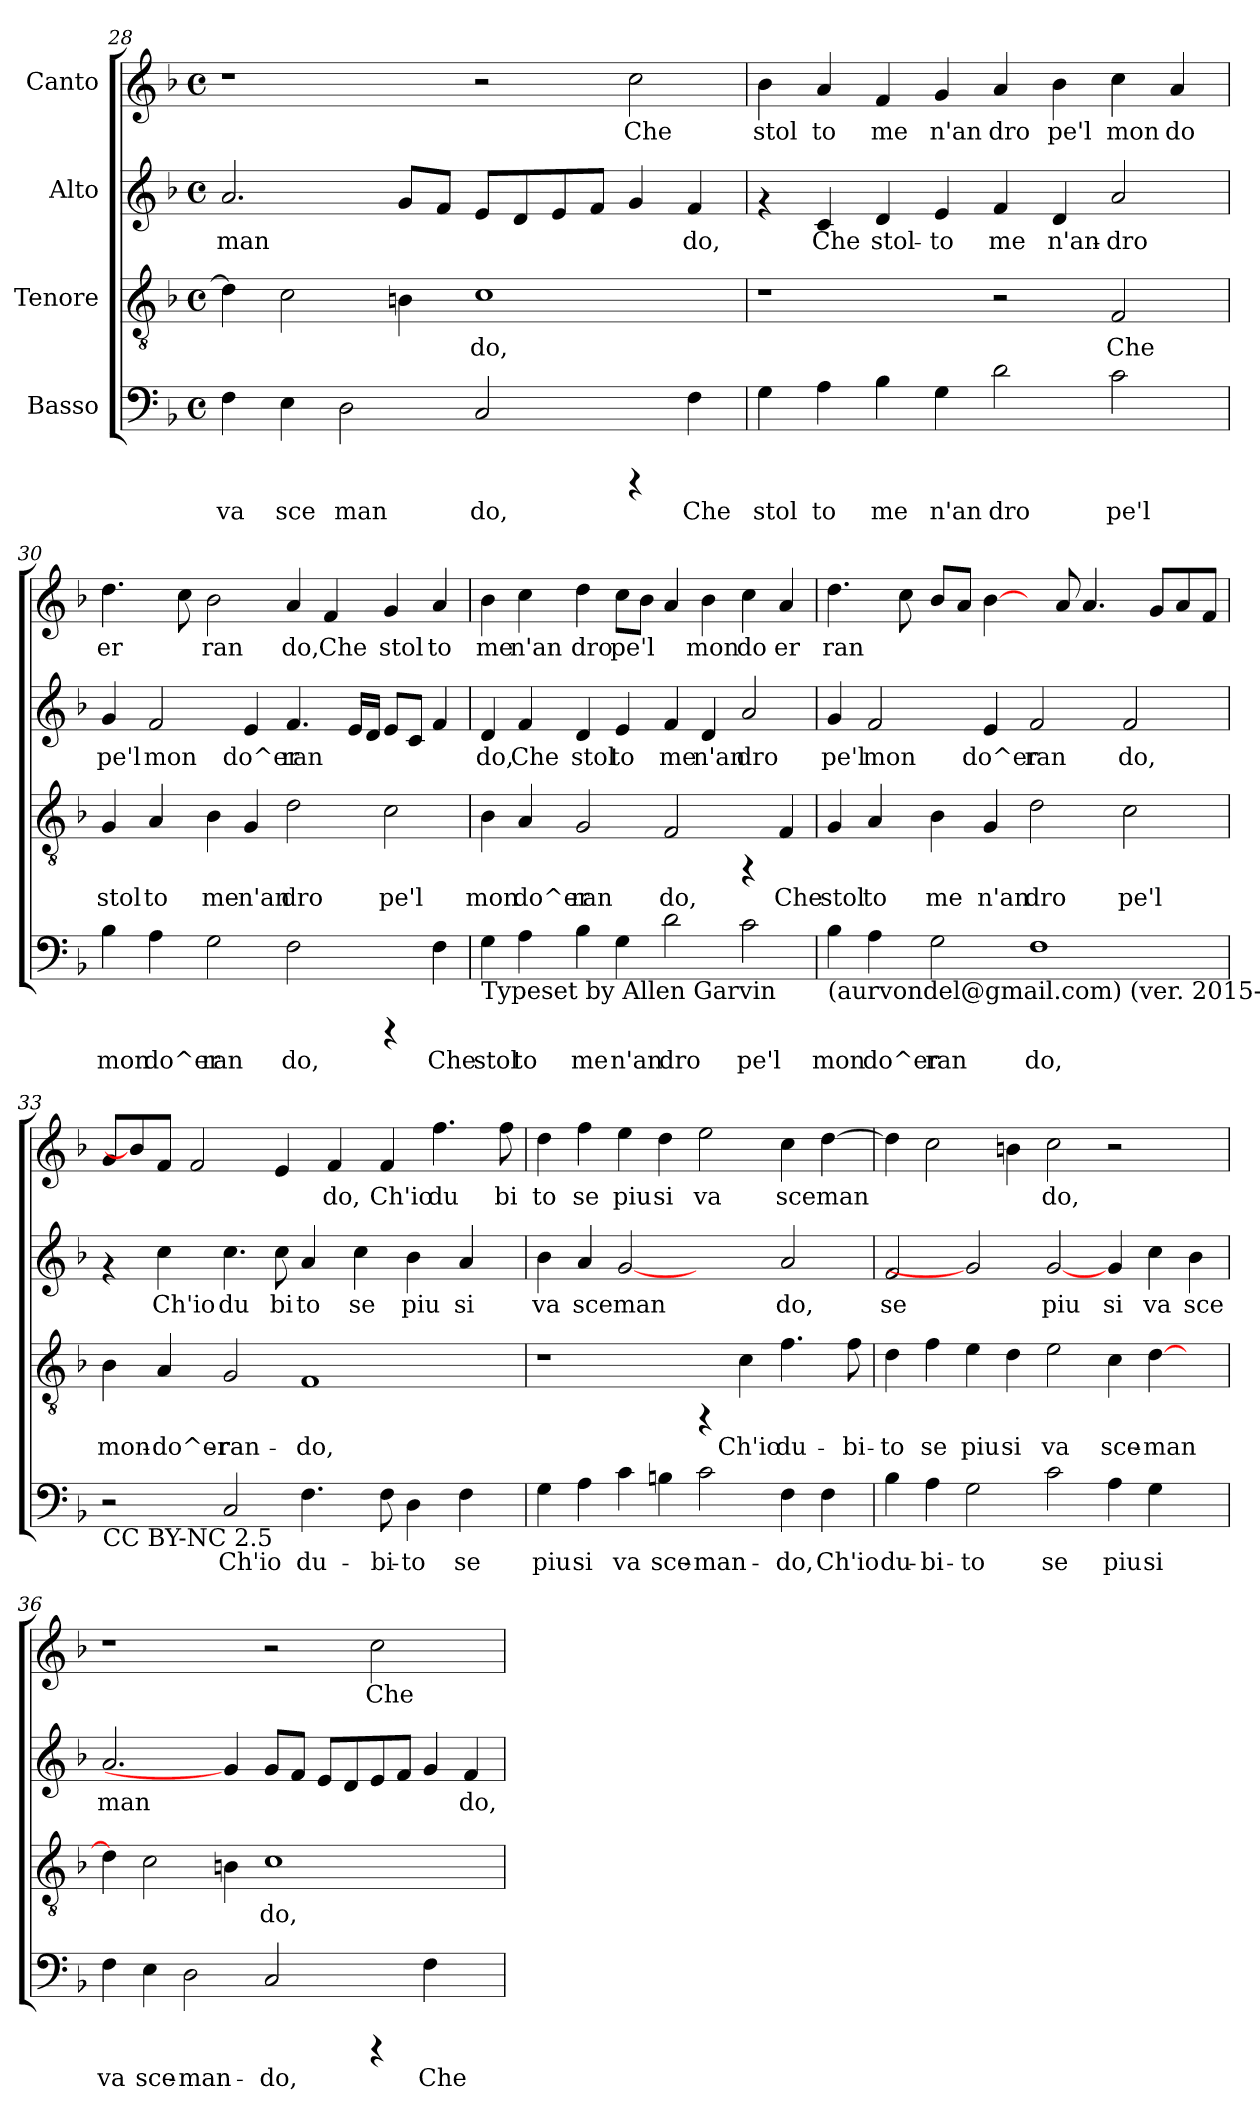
**kern	**text	**kern	**text	**kern	**text	**kern	**text
*part4	*part4	*part3	*part3	*part2	*part2	*part1	*part1
*staff4	*staff4	*staff3	*staff3	*staff2	*staff2	*staff1	*staff1
*I"Basso	*	*I"Tenore	*	*I"Alto	*	*I"Canto	*
*clefF4	*	*clefGv2	*	*clefG2	*	*clefG2	*
*k[b-]	*	*k[b-]	*	*k[b-]	*	*k[b-]	*
*F:	*	*F:	*	*F:	*	*F:	*
*M4/4	*	*M4/4	*	*M4/4	*	*M4/4	*
*met(c)	*	*met(c)	*	*met(c)	*	*met(c)	*
=28	=28	=28	=28	=28	=28	=28	=28
!	!LO:LY:b:cj	!	!LO:LY:b:cj	!	!LO:LY:b:cj	!	!
4F\	va	4d\]	.	2.a/	-man-	1r	.
!	!LO:LY:b:cj	!	!LO:LY:b:cj	!	!	!	!
4E\	sce	2c\	.	.	.	.	.
!	!LO:LY:b:cj	!	!	!	!	!	!
2D\	man	.	.	.	.	.	.
!	!	!	!LO:LY:b:cj	!	!LO:LY:b:cj	!	!
.	.	4B\	.	8g/L	--	.	.
!	!	!	!	!	!LO:LY:b:cj	!	!
.	.	.	.	8f/J	--	.	.
!	!LO:LY:b:cj	!	!LO:LY:b:cj	!	!LO:LY:b:cj	!	!
2C/	do,	1c	do,	8e/L	--	2r	.
!	!	!	!	!	!LO:LY:b:cj	!	!
.	.	.	.	8d/	--	.	.
!	!	!	!	!	!LO:LY:b:cj	!	!
.	.	.	.	8e/	--	.	.
!	!	!	!	!	!LO:LY:b:cj	!	!
.	.	.	.	8f/J	--	.	.
!	!	!	!	!	!LO:LY:b:cj	!	!LO:LY:b:cj
4rCCC	.	.	.	4g/	--	2cc\	Che
!	!LO:LY:b:cj	!	!	!	!LO:LY:b:cj	!	!
4F\	Che	.	.	4f/	-do,	.	.
=29	=29	=29	=29	=29	=29	=29	=29
!	!LO:LY:b:cj	!	!	!	!	!	!LO:LY:b:cj
4G\	stol	1r	.	4rf	.	4b-\	stol
!	!LO:LY:b:cj	!	!	!	!LO:LY:b:cj	!	!LO:LY:b:cj
4A\	to	.	.	4c/	Che	4a/	to
!	!LO:LY:b:cj	!	!	!	!LO:LY:b:cj	!	!LO:LY:b:cj
4B-\	me	.	.	4d/	stol-	4f/	me
!	!LO:LY:b:cj	!	!	!	!LO:LY:b:cj	!	!LO:LY:b:cj
4G\	n'an	.	.	4e/	-to	4g/	n'an
!	!LO:LY:b:cj	!	!	!	!LO:LY:b:cj	!	!LO:LY:b:cj
2d\	dro	2r	.	4f/	me	4a/	dro
!	!	!	!	!	!LO:LY:b:cj	!	!LO:LY:b:cj
.	.	.	.	4d/	n'an-	4b-\	pe'l
!	!LO:LY:b:cj	!	!LO:LY:b:cj	!	!LO:LY:b:cj	!	!LO:LY:b:cj
2c\	pe'l	2F/	Che	2a/	-dro	4cc\	mon
!	!	!	!	!	!	!	!LO:LY:b:cj
.	.	.	.	.	.	4a/	do
!!LO:PB:g=z
=30	=30	=30	=30	=30	=30	=30	=30
!	!LO:LY:b:cj	!	!LO:LY:b:cj	!	!LO:LY:b:cj	!	!LO:LY:b:cj
4B-\	mon	4G/	stol	4g/	pe'l	4.dd\	er
!	!LO:LY:b:cj	!	!LO:LY:b:cj	!	!LO:LY:b:cj	!	!
4A\	do^er	4A/	to	2f/	mon	.	.
!	!	!	!	!	!	!	!LO:LY:b:cj
.	.	.	.	.	.	8cc\	.
!	!LO:LY:b:cj	!	!LO:LY:b:cj	!	!	!	!LO:LY:b:cj
2G\	ran	4B-\	me	.	.	2b-\	ran
!	!	!	!LO:LY:b:cj	!	!LO:LY:b:cj	!	!
.	.	4G/	n'an	4e/	do^er	.	.
!	!LO:LY:b:cj	!	!LO:LY:b:cj	!	!LO:LY:b:cj	!	!LO:LY:b:cj
2F\	do,	2d\	dro	4.f/	ran	4a/	do,
!	!	!	!	!	!	!	!LO:LY:b:cj
.	.	.	.	.	.	4f/	Che
!	!	!	!	!	!LO:LY:b:cj	!	!
.	.	.	.	16e/L	.	.	.
!	!	!	!	!	!LO:LY:b:cj	!	!
.	.	.	.	16d/J	.	.	.
!	!	!	!LO:LY:b:cj	!	!LO:LY:b:cj	!	!LO:LY:b:cj
4rCCC	.	2c\	pe'l	8e/L	.	4g/	stol
!	!	!	!	!	!LO:LY:b:cj	!	!
.	.	.	.	8c/J	.	.	.
!	!LO:LY:b:cj	!	!	!	!LO:LY:b:cj	!	!LO:LY:b:cj
4F\	Che	.	.	4f/	.	4a/	to
=31	=31	=31	=31	=31	=31	=31	=31
!LO:TX:b:t=Typeset by Allen Garvin	!	!	!	!	!	!	!
!	!LO:LY:b:cj	!	!LO:LY:b:cj	!	!LO:LY:b:cj	!	!LO:LY:b:cj
4G\	stol	4B-\	mon	4d/	do,	4b-\	me
!	!LO:LY:b:cj	!	!LO:LY:b:cj	!	!LO:LY:b:cj	!	!LO:LY:b:cj
4A\	to	4A/	do^er	4f/	Che	4cc\	n'an
!	!LO:LY:b:cj	!	!LO:LY:b:cj	!	!LO:LY:b:cj	!	!LO:LY:b:cj
4B-\	me	2G/	ran	4d/	stol	4dd\	dro
!	!LO:LY:b:cj	!	!	!	!LO:LY:b:cj	!	!LO:LY:b:cj
4G\	n'an	.	.	4e/	to	8cc\L	pe'l
!	!	!	!	!	!	!	!LO:LY:b:cj
.	.	.	.	.	.	8b-\J	.
!	!LO:LY:b:cj	!	!LO:LY:b:cj	!	!LO:LY:b:cj	!	!LO:LY:b:cj
2d\	dro	2F/	do,	4f/	me	4a/	.
!	!	!	!	!	!LO:LY:b:cj	!	!LO:LY:b:cj
.	.	.	.	4d/	n'an	4b-\	mon
!	!LO:LY:b:cj	!	!	!	!LO:LY:b:cj	!	!LO:LY:b:cj
2c\	pe'l	4rFF	.	2a/	dro	4cc\	do
!	!	!	!LO:LY:b:cj	!	!	!	!LO:LY:b:cj
.	.	4F/	Che	.	.	4a/	er
=32	=32	=32	=32	=32	=32	=32	=32
!LO:TX:b:t=(aurvondel@gmail.com) (ver. 2015-01-09)	!	!	!	!	!	!	!
!	!LO:LY:b:cj	!	!LO:LY:b:cj	!	!LO:LY:b:cj	!	!LO:LY:b:cj
4B-\	mon	4G/	stol	4g/	pe'l	4.dd\	ran
!	!LO:LY:b:cj	!	!LO:LY:b:cj	!	!LO:LY:b:cj	!	!
4A\	do^er	4A/	to	2f/	mon	.	.
!	!	!	!	!	!	!	!LO:LY:b:cj
.	.	.	.	.	.	8cc\	.
!	!LO:LY:b:cj	!	!LO:LY:b:cj	!	!	!	!LO:LY:b:cj
2G\	ran	4B-\	me	.	.	8b-/L	.
!	!	!	!	!	!	!	!LO:LY:b:cj
.	.	.	.	.	.	8a/J	.
!	!	!	!LO:LY:b:cj	!	!LO:LY:b:cj	!	!LO:LY:b:cj
.	.	4G/	n'an	4e/	do^er	[4b-\	.
!	!LO:LY:b:cj	!	!LO:LY:b:cj	!	!LO:LY:b:cj	!	!
1F	do,	2d\	dro	2f/	ran	8ryy	.
!	!	!	!	!	!	!	!LO:LY:b:cj
.	.	.	.	.	.	8a/	.
!	!	!	!	!	!	!	!LO:LY:b:cj
.	.	.	.	.	.	4.a/	.
!	!	!	!LO:LY:b:cj	!	!LO:LY:b:cj	!	!
.	.	2c\	pe'l	2f/	do,	.	.
!	!	!	!	!	!	!	!LO:LY:b:cj
.	.	.	.	.	.	8g/L	.
!	!	!	!	!	!	!	!LO:LY:b:cj
.	.	.	.	.	.	8a/	.
!	!	!	!	!	!	!	!LO:LY:b:cj
.	.	.	.	.	.	8f/J	.
!!LO:PB:g=z
=33	=33	=33	=33	=33	=33	=33	=33
!LO:TX:b:t=CC BY-NC 2.5	!	!	!	!	!	!	!
!	!	!	!LO:LY:b:cj	!	!	!	!LO:LY:b:cj
2r	.	4B-\	mon-	4rf	.	8g/L	.
.	.	.	.	.	.	8b-\]	.
!	!	!	!LO:LY:b:cj	!	!LO:LY:b:cj	!	!LO:LY:b:cj
.	.	4A/	-do^er-	4cc\	Ch'io	8f/J	.
!	!	!	!	!	!	!	!LO:LY:b:cj
.	.	.	.	.	.	2f/	.
!	!LO:LY:b:cj	!	!LO:LY:b:cj	!	!LO:LY:b:cj	!	!
2C/	Ch'io	2G/	-ran-	4.cc\	du	.	.
!	!	!	!	!	!LO:LY:b:cj	!	!LO:LY:b:cj
.	.	.	.	8cc\	bi	4e/	.
!	!LO:LY:b:cj	!	!LO:LY:b:cj	!	!LO:LY:b:cj	!	!
4.F\	du-	1F	-do,	4a/	to	.	.
!	!	!	!	!	!	!	!LO:LY:b:cj
.	.	.	.	.	.	4f/	do,
!	!	!	!	!	!LO:LY:b:cj	!	!
.	.	.	.	4cc\	se	.	.
!	!LO:LY:b:cj	!	!	!	!	!	!LO:LY:b:cj
8F\	-bi-	.	.	.	.	4f/	Ch'io
!	!LO:LY:b:cj	!	!	!	!LO:LY:b:cj	!	!
4D\	-to	.	.	4b-\	piu	.	.
!	!	!	!	!	!	!	!LO:LY:b:cj
.	.	.	.	.	.	4.ff\	du
!	!LO:LY:b:cj	!	!	!	!LO:LY:b:cj	!	!
4F\	se	.	.	4a/	si	.	.
!	!	!	!	!	!	!	!LO:LY:b:cj
8ryy	.	8ryy	.	8ryy	.	8ff\	bi
=34	=34	=34	=34	=34	=34	=34	=34
!	!LO:LY:b:cj	!	!	!	!LO:LY:b:cj	!	!LO:LY:b:cj
4G\	piu	1r	.	4b-\	va	4dd\	to
!	!LO:LY:b:cj	!	!	!	!LO:LY:b:cj	!	!LO:LY:b:cj
4A\	si	.	.	4a/	sce	4ff\	se
!	!LO:LY:b:cj	!	!	!	!LO:LY:b:cj	!	!LO:LY:b:cj
4c\	va	.	.	[2g	man	4ee\	piu
!	!LO:LY:b:cj	!	!	!	!	!	!LO:LY:b:cj
4Bn\	sce-	.	.	.	.	4dd\	si
!	!LO:LY:b:cj	!	!	!	!	!	!LO:LY:b:cj
2c\	-man-	4rFF	.	2ryy	.	2ee\	va
!	!	!	!LO:LY:b:cj	!	!	!	!
.	.	4c\	Ch'io	.	.	.	.
!	!LO:LY:b:cj	!	!LO:LY:b:cj	!	!LO:LY:b:cj	!	!LO:LY:b:cj
4F\	-do,	4.f\	du-	2a/	do,	4cc\	sce
!	!LO:LY:b:cj	!	!	!	!	!	!LO:LY:b:cj
4F\	Ch'io	.	.	.	.	[>4dd\	man
!	!	!	!LO:LY:b:cj	!	!	!	!
.	.	8f\	-bi-	.	.	.	.
=35	=35	=35	=35	=35	=35	=35	=35
!	!LO:LY:b:cj	!	!LO:LY:b:cj	!	!LO:LY:b:cj	!	!LO:LY:b:cj
4B-\	du-	4d\	-to	2f/	se	4dd\]	.
!	!LO:LY:b:cj	!	!LO:LY:b:cj	!	!	!	!LO:LY:b:cj
4A\	-bi-	4f\	se	.	.	2cc\	.
!	!LO:LY:b:cj	!	!LO:LY:b:cj	!	!	!	!
2G\	-to	4e\	piu	2g]	.	.	.
!	!	!	!LO:LY:b:cj	!	!	!	!LO:LY:b:cj
.	.	4d\	si	.	.	4b\	.
!	!LO:LY:b:cj	!	!LO:LY:b:cj	!	!LO:LY:b:cj	!	!LO:LY:b:cj
2c\	se	2e\	va	[2g/	piu	2cc\	do,
!	!LO:LY:b:cj	!	!LO:LY:b:cj	!	!LO:LY:b:cj	!	!
4A\	piu	4c\	sce-	4g/	si	2r	.
!	!LO:LY:b:cj	!	!LO:LY:b:cj	!	!LO:LY:b:cj	!	!
4G\	si	[<4d\	-man-	4cc\	va	.	.
!	!	!	!	!	!LO:LY:b:cj	!	!
4ryy	.	4ryy	.	4b-\	sce	4ryy	.
!!LO:LB:g=z
=36	=36	=36	=36	=36	=36	=36	=36
!	!LO:LY:b:cj	!	!LO:LY:b:cj	!	!LO:LY:b:cj	!	!
4F\	va	4d\]	--	2.a/	man	1r	.
!	!LO:LY:b:cj	!	!LO:LY:b:cj	!	!	!	!
4E\	sce-	2c\	--	.	.	.	.
!	!LO:LY:b:cj	!	!	!	!	!	!
2D\	-man-	.	.	.	.	.	.
!	!	!	!LO:LY:b:cj	!	!	!	!
.	.	4B\	--	4g/]	.	.	.
!	!LO:LY:b:cj	!	!LO:LY:b:cj	!	!LO:LY:b:cj	!	!
2C/	-do,	1c	-do,	8g/L	.	2r	.
!	!	!	!	!	!LO:LY:b:cj	!	!
.	.	.	.	8f/J	.	.	.
!	!	!	!	!	!LO:LY:b:cj	!	!
.	.	.	.	8e/L	.	.	.
!	!	!	!	!	!LO:LY:b:cj	!	!
.	.	.	.	8d/	.	.	.
!	!	!	!	!	!LO:LY:b:cj	!	!LO:LY:b:cj
4rCCC	.	.	.	8e/	.	2cc\	Che
!	!	!	!	!	!LO:LY:b:cj	!	!
.	.	.	.	8f/J	.	.	.
!	!LO:LY:b:cj	!	!	!	!LO:LY:b:cj	!	!
4F\	Che	.	.	4g/	.	.	.
!	!	!	!	!	!LO:LY:b:cj	!	!
4ryy	.	4ryy	.	4f/	do,	4ryy	.
=	=	=	=	=	=	=	=
*-	*-	*-	*-	*-	*-	*-	*-
